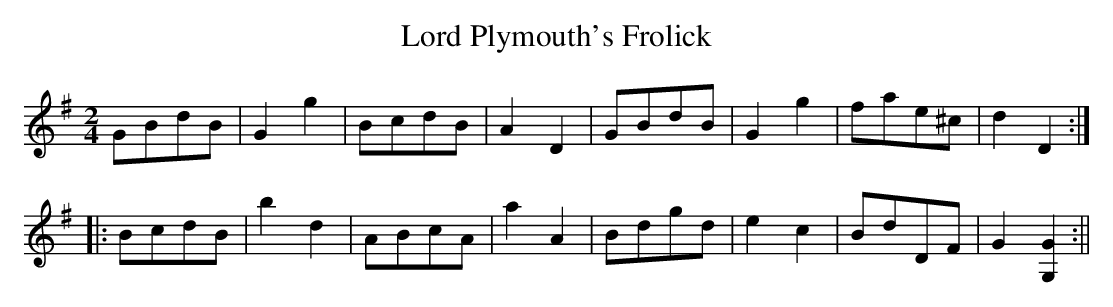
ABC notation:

X:1
T:Lord Plymouth's Frolick
M:2/4
L:1/8
K:G
GBdB | G2g2 | BcdB | A2D2 | GBdB | G2g2 | fae^c | d2D2 :|
|: BcdB | b2d2 | ABcA | a2A2 | Bdgd | e2c2 | BdDF | G2 [G,2G2 ]:||
